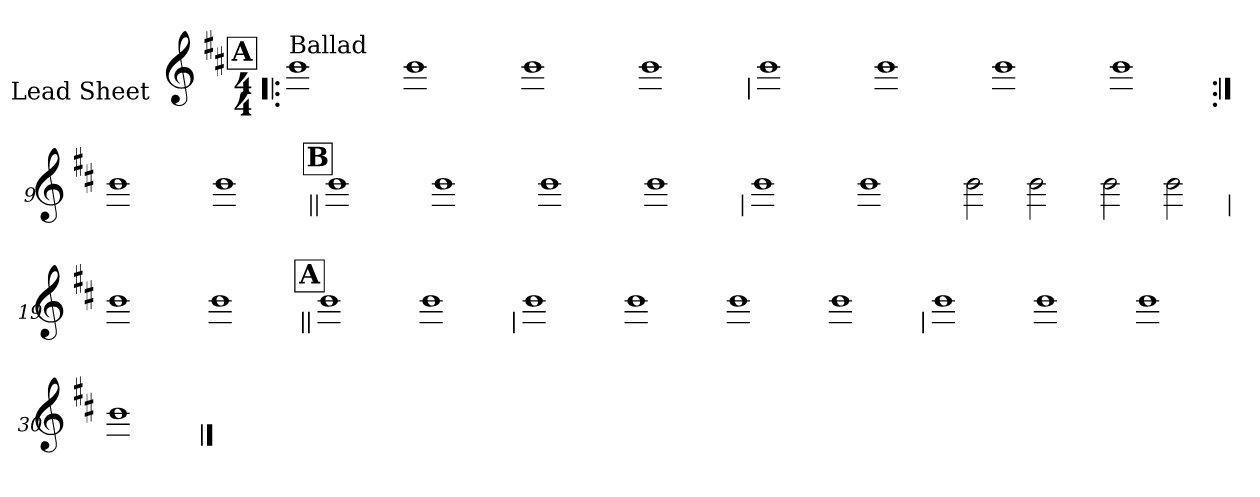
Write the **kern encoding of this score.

**kern
*part1
*staff1
*I"Lead Sheet
*stria0
*clefG2
*k[f#c#]
*D:
*M4/4
!!LO:REH:place=s1:a:t=A
=1!|:
!LO:TX:a:t=Ballad
1b
=2-
1b
=3-
1b
=4-
1b
!!LO:LB:g=z
=5
1b
=6-
1b
=7-
1b
=8-
1b
!!LO:LB:g=z
=9:|!
1b
=10-
1b
!!LO:LB:g=z
!!LO:REH:place=s1:a:t=B
=11||
1b
=12-
1b
=13-
1b
=14-
1b
!!LO:LB:g=z
=15
1b
=16-
1b
=17-
2b
2b
=18-
2b
2b
!!LO:LB:g=z
=19
1b
=20-
1b
!!LO:REH:place=s1:a:t=A
=21||
1b
=22-
1b
!!LO:LB:g=z
=23
1b
=24-
1b
=25-
1b
=26-
1b
!!LO:LB:g=z
=27
1b
=28-
1b
=29-
1b
=30-
1b
==
*-
